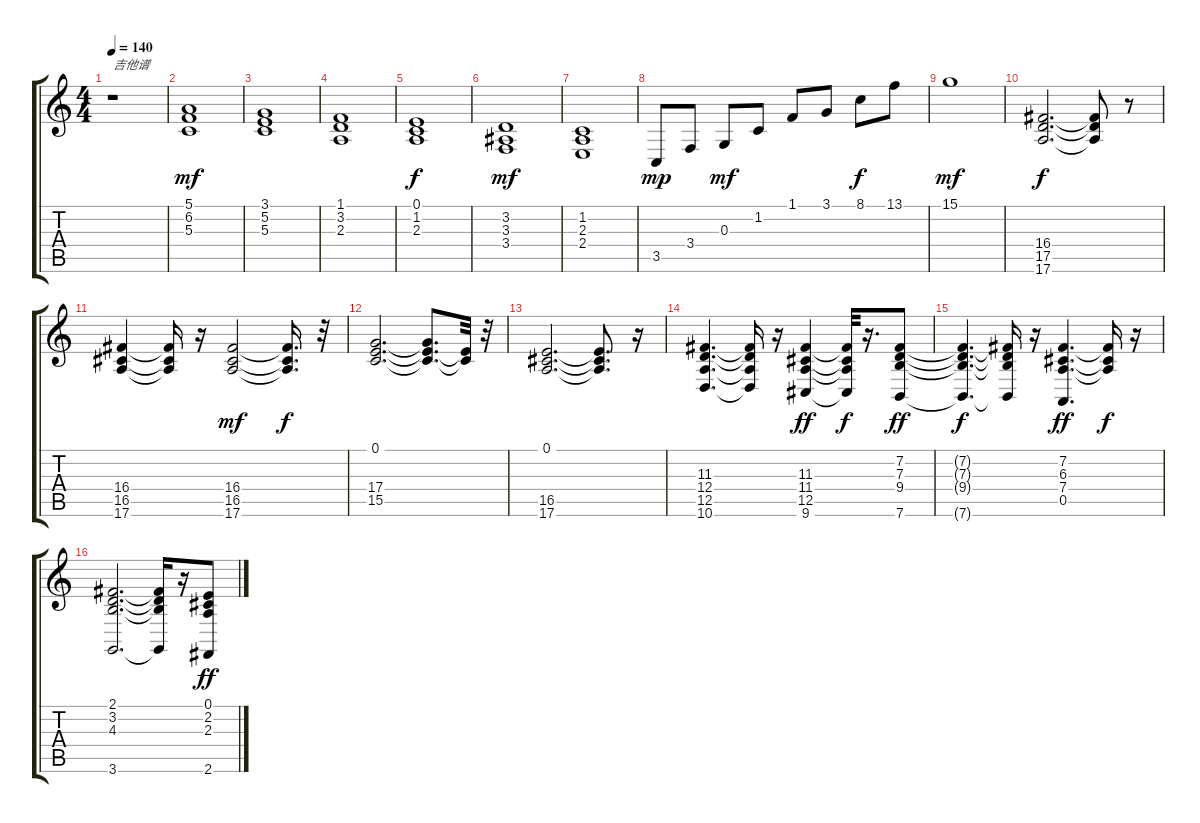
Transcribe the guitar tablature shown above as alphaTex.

\track "" {instrument electricpiano2}
\staff {score tabs}
\tuning (E4 B3 G3 D3 A2 E2) {hide}
\ts (4 4)
\tempo 140
\clef g2
\ks c
r.1{txt "吉他谱" dy mf instrument electricpiano2} |
(5.1 6.2 5.3).1{volume 12 instrument electricpiano2} |
(3.1 5.2 5.3).1 |
(1.1 3.2 2.3).1 |
(0.1 1.2 2.3).1{dy f} |
(3.2 3.3 3.4).1{dy mf} |
(1.2 2.3 2.4).1 |
3.5.8{dy mp} 3.4.8 0.3.8{dy mf} 1.2.8 1.1.8 3.1.8 8.1.8{dy f} 13.1.8 |
15.1.1{dy mf} |
(16.4 17.5 17.6).2{d dy f} (16.4{t} 17.5{t} 17.6{t}).8 r.8 |
(16.4 16.5 17.6).4 (16.4{t} 16.5{t} 17.6{t}).16 r.16 (16.4 16.5 17.6).2{dy mf} (16.4{t} 16.5{t} 17.6{t}).16{d dy f} r.32 |
(0.1 17.4 15.5).2{d} (0.1{t} 17.4{t} 15.5{t}).8{d} (0.1{t} 15.5{t}).32 r.32 |
(0.1 16.5 17.6).2{d} (0.1{t} 16.5{t} 17.6{t}).8{d} r.16 |
(11.3 12.4 12.5 10.6).4{d} (11.3{t} 12.4{t} 12.5{t} 10.6{t}).16 r.16 (11.3 11.4 12.5 9.6).4{dy ff} (11.3{t} 11.4{t} 12.5{t} 9.6{t}).32{dy f} r.16{d} (7.2 7.3 9.4 7.6).8{dy ff} |
(7.2{t} 7.3{t} 9.4{t} 7.6{t}).4{d dy f} (7.2{t} 7.3{t} 9.4{t} 7.6{t}).16 r.16 (7.2 6.3 7.4 0.5).4{d dy ff} (7.2{t} 6.3{t} 7.4{t}).16{dy f} r.16 |
(2.1 3.2 4.3 3.6).2{d} (2.1{t} 3.2{t} 4.3{t} 3.6{t}).16 r.16 (0.1 2.2 2.3 2.6).8{dy ff}
